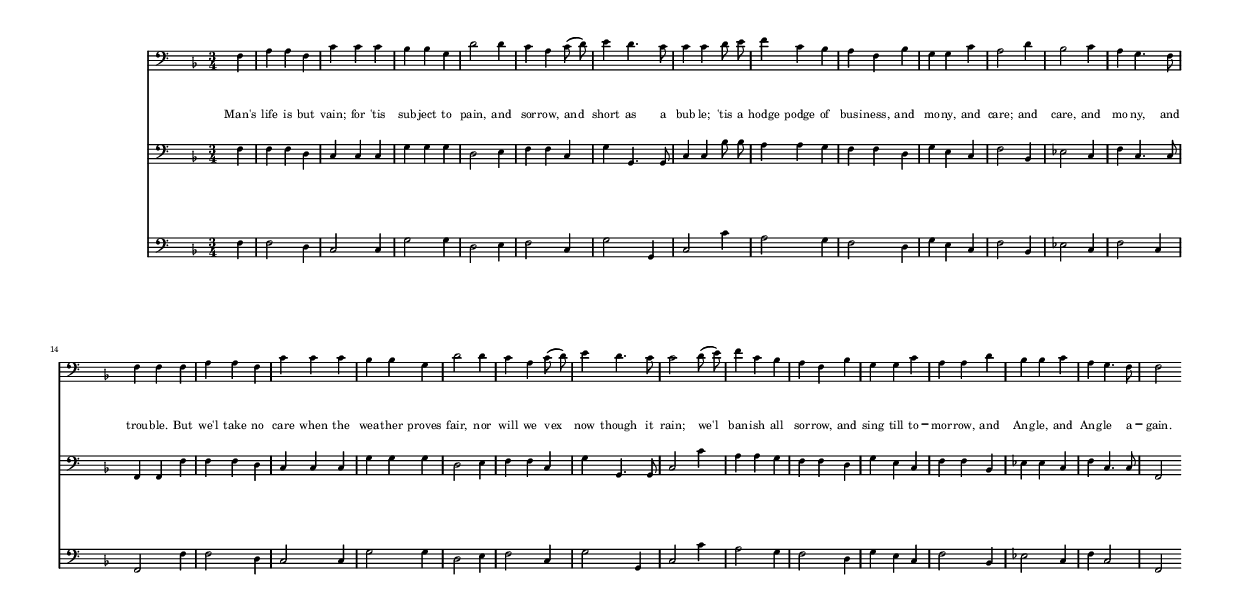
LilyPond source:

\version "2.10.25" 
\include "english.ly"

  global = {
  \key f \major
  \time 3/4
  }

melodyOne = \relative c
  {
  \clef bass \partial 4
  f | a a f | c' c c | bf bf g | d'2 d4 | c a c8( d8) | e4 d4. c8 | c4 c 
  d8 e | f4 c bf |a f bf | g g c | a2 d4 | bf2 c4 | a g4. f8 | f4 f 
  f | a a f | c' c c | bf bf g | d'2 d4 | c a c8( d8) |e4 d4. c8 | c2
  d8( e8) | f4 c bf | a f bf | g g c | a a d | bf bf c | a g4. f8 | f2
  } 

text = \lyricmode
  {
      Man's life is but vain;
    for 'tis sub -- ject to pain,
      and sor -- row, and short as a bub -- le;
    'tis a hodge podge of busi -- ness,
    and mo -- ny, and care;
      and care, and mo -- ny, and trou -- ble.
    But we'l take no care
    when the wea -- ther proves fair,
      nor will we vex now though it rain;
    we'l ban -- ish all sor -- row,
    and sing till to -- mor -- row,
      and Ang -- le, and Ang -- le a -- gain.
  } 

melodyTwo = \relative c
  {
  \clef bass \partial 4
  f4 | f f d | c c c | g' g g | d2 e4 | f f c | g' g,4. g8 | c4 c
  bf'8 bf | a4 a g | f f d | g e c | f2 bf,4 | ef2 c4 | f c4. c8 | f,4 f
  f' | f f d | c c c | g' g g | d2 e4 | f f c | g' g,4. g8 | c2
  c'4 | a a g | f f d | g e c | f f bf, | ef ef c | f c4. c8 | f,2
  } 

bassline = \relative c
  {
  \clef bass  \partial 4
  f4 | f2 d4 | c2 c4 | g'2 g4 | d2 e4 | f2 c4 | g'2 g,4 | c2
  c'4 | a2 g4 | f2 d4 | g e c | f2 bf,4 | ef2 c4 | f2 c4 | f,2 
  f'4 | f2 d4 | c2 c4 | g'2 g4 | d2 e4 | f2 c4 | g'2 g,4 | c2
  c'4 | a2 g4 | f2 d4 | g e c | f2 bf,4 | ef2 c4 | f c2 | f,2

  }

\score
  {
  <<
    <<
    \new Voice = "treble"
      { \autoBeamOff 
      \global \melodyOne } 
    \new Lyrics \lyricsto "treble" \text
      >>
    \new Staff
      { \autoBeamOff 
      \global \melodyTwo } 
    \new Staff
      { \autoBeamOff 
       \global \bassline }
  >>
  \layout
    {
    #(layout-set-staff-size 9) 
    \context { \RemoveEmptyStaffContext }
    } 
  \midi
    { 
    \context { \Score tempoWholesPerMinute = #(ly:make-moment 180 4) } 
    }
  } 

